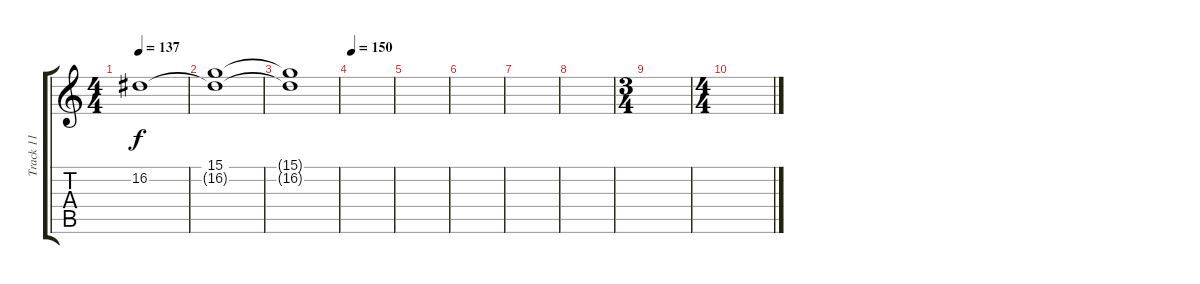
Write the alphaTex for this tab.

\track ("Track 11" "Track 11") {instrument stringensemble1}
\staff {score tabs}
\tuning (E4 B3 G3 D3 A2 E2) {hide}
\ts (4 4)
\tempo 137
\clef g2
\ks c
16.2.1{dy f} |
(15.1 16.2{t}).1 |
(15.1{t} 16.2{t}).1 |
\tempo 150
|
|
|
|
|
\ts (3 4)
|
\ts (4 4)
